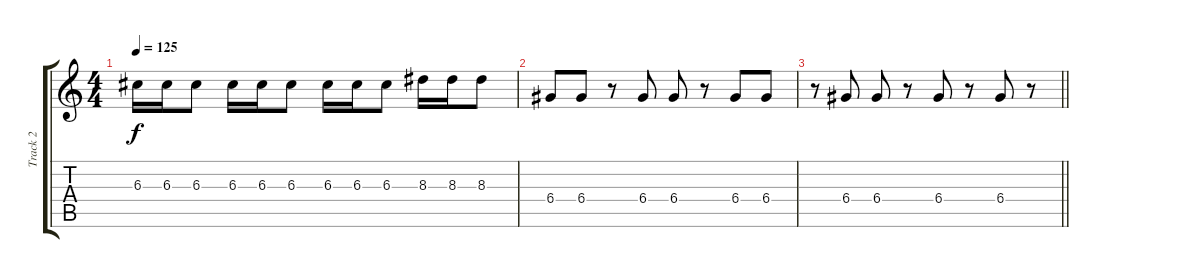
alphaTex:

\track ("Track 2" "Track 2") {instrument overdrivenguitar}
\staff {score tabs}
\tuning (E4 B3 G3 D3 A2 E2) {hide}
\ts (4 4)
\tempo 125
\clef g2
\ks c
6.3.16{dy f} 6.3.16 6.3.8 6.3.16 6.3.16 6.3.8 6.3.16 6.3.16 6.3.8 8.3.16 8.3.16 8.3.8 |
6.4.8 6.4.8 r.8 6.4.8 6.4.8 r.8 6.4.8 6.4.8 |
\barLineRight lightlight
r.8 6.4.8 6.4.8 r.8 6.4.8 r.8 6.4.8 r.8
